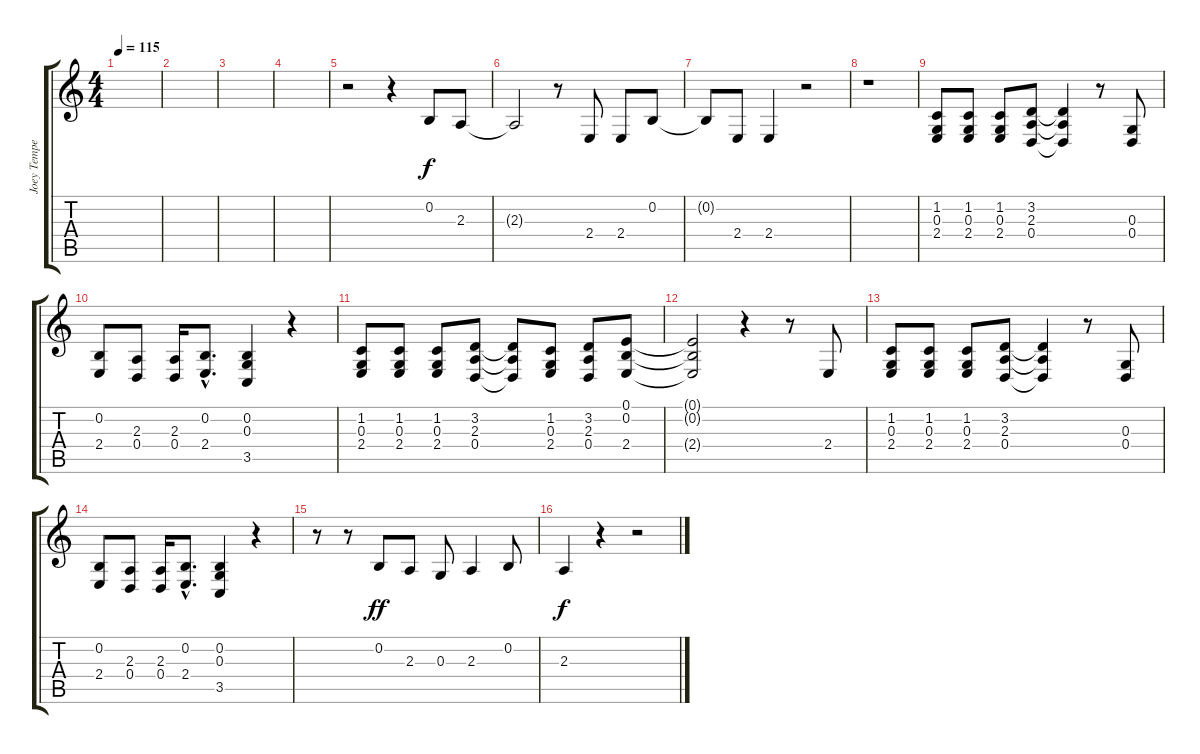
\track ("Joey Tempest ( Vocal )" "Joey Tempe") {instrument pad1newage}
\staff {score tabs}
\tuning (E4 B3 G3 D3 A2 E2) {hide}
\ts (4 4)
\tempo 115
\clef g2
\ks c
|
|
|
|
r.2 r.4 0.2.8{dy f} 2.3.8 |
2.3{t}.2 r.8 2.4.8 2.4.8 0.2.8 |
0.2{t}.8 2.4.8 2.4.4 r.2 |
r.1 |
(1.2 0.3 2.4).8 (1.2 0.3 2.4).8 (1.2 0.3 2.4).8 (3.2 2.3 0.4).8 (3.2{t} 2.3{t} 0.4{t}).4 r.8 (0.3 0.4).8 |
(0.2 2.4).8 (2.3 0.4).8 (2.3 0.4).16 (0.2{hac} 2.4{hac}).8{d} (0.2 0.3 3.5).4 r.4 |
(1.2 0.3 2.4).8 (1.2 0.3 2.4).8 (1.2 0.3 2.4).8 (3.2 2.3 0.4).8 (3.2{t} 2.3{t} 0.4{t}).8 (1.2 0.3 2.4).8 (3.2 2.3 0.4).8 (0.1 0.2 2.4).8 |
(0.1{t} 0.2{t} 2.4{t}).2 r.4 r.8 2.4.8 |
(1.2 0.3 2.4).8 (1.2 0.3 2.4).8 (1.2 0.3 2.4).8 (3.2 2.3 0.4).8 (3.2{t} 2.3{t} 0.4{t}).4 r.8 (0.3 0.4).8 |
(0.2 2.4).8 (2.3 0.4).8 (2.3 0.4).16 (0.2{hac} 2.4{hac}).8{d} (0.2 0.3 3.5).4 r.4 |
r.8 r.8 0.2.8{dy ff} 2.3.8 0.3.8 2.3.4 0.2.8 |
2.3.4{dy f} r.4 r.2
